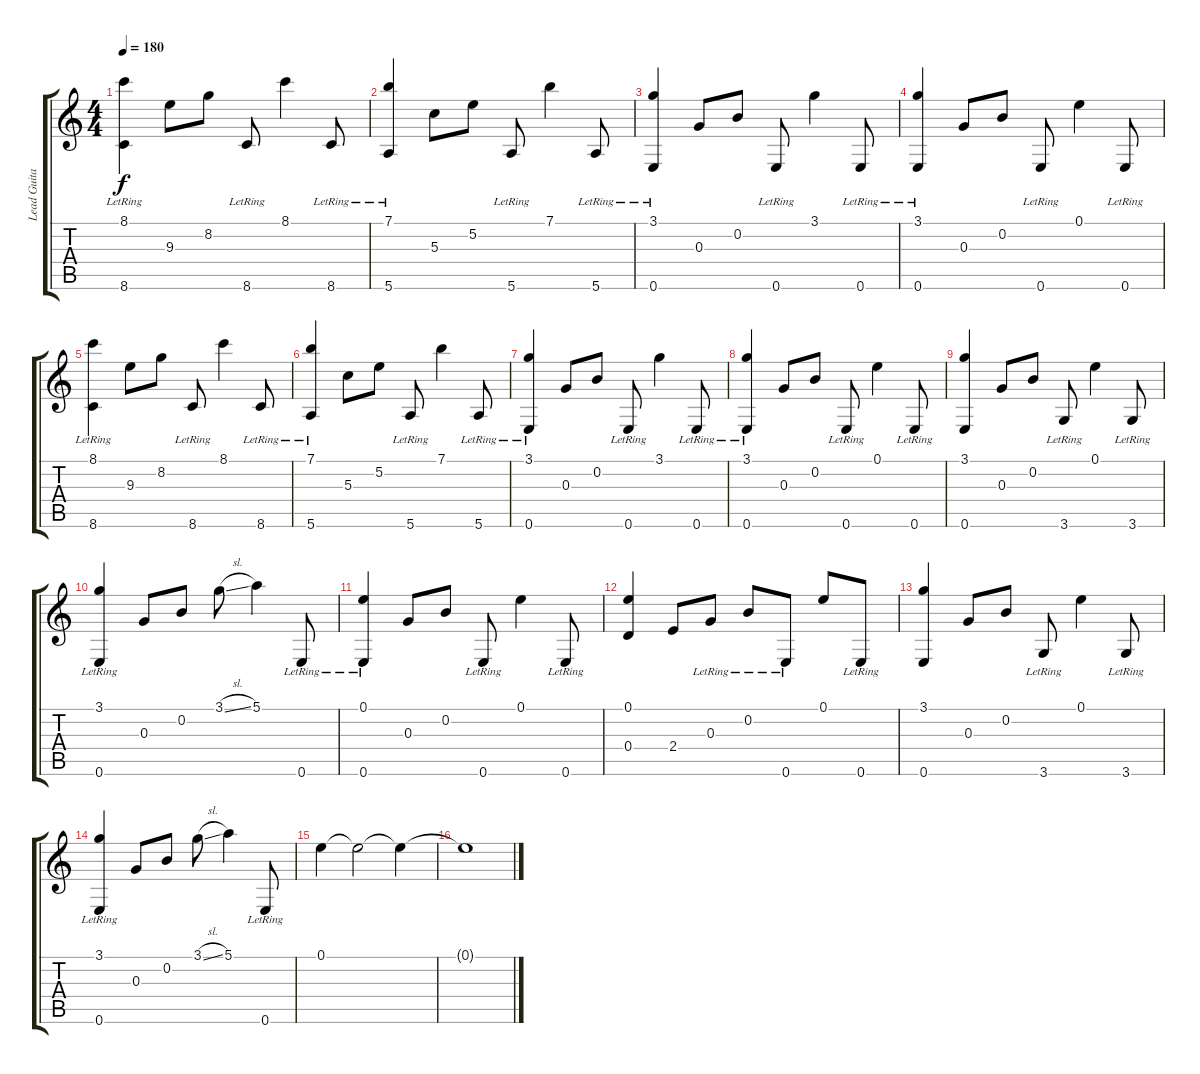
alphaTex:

\track ("Lead Guitar" "Lead Guita") {instrument acousticguitarsteel}
\staff {score tabs}
\tuning (E4 B3 G3 D3 A2 E2) {hide}
\ts (4 4)
\tempo 180
\clef g2
\ks c
(8.1 8.6{lr}).4{dy f volume 13 instrument acousticguitarsteel} 9.3.8 8.2.8 8.6{lr}.8 8.1.4 8.6{lr}.8 |
(7.1 5.6{lr}).4 5.3.8 5.2.8 5.6{lr}.8 7.1.4 5.6{lr}.8 |
(3.1 0.6{lr}).4 0.3.8 0.2.8 0.6{lr}.8 3.1.4 0.6{lr}.8 |
(3.1 0.6{lr}).4 0.3.8 0.2.8 0.6{lr}.8 0.1.4 0.6{lr}.8 |
(8.1 8.6{lr}).4 9.3.8 8.2.8 8.6{lr}.8 8.1.4 8.6{lr}.8 |
(7.1 5.6{lr}).4 5.3.8 5.2.8 5.6{lr}.8 7.1.4 5.6{lr}.8 |
(3.1 0.6{lr}).4 0.3.8 0.2.8 0.6{lr}.8 3.1.4 0.6{lr}.8 |
(3.1 0.6{lr}).4 0.3.8 0.2.8 0.6{lr}.8 0.1.4 0.6{lr}.8 |
(3.1 0.6).4 0.3.8 0.2.8 3.6{lr}.8 0.1.4 3.6{lr}.8 |
(3.1 0.6{lr}).4 0.3.8 0.2.8 3.1{sl}.8 5.1.4 0.6{lr}.8 |
(0.1 0.6{lr}).4 0.3.8 0.2.8 0.6{lr}.8 0.1.4 0.6{lr}.8 |
(0.1 0.4).4 2.4.8 0.3{lr}.8 0.2{lr}.8 0.6{lr}.8 0.1.8 0.6{lr}.8 |
(3.1 0.6).4 0.3.8 0.2.8 3.6{lr}.8 0.1.4 3.6{lr}.8 |
(3.1 0.6{lr}).4 0.3.8 0.2.8 3.1{sl}.8 5.1.4 0.6{lr}.8 |
0.1.4 0.1{t}.2 0.1{t}.4 |
0.1{t}.1
